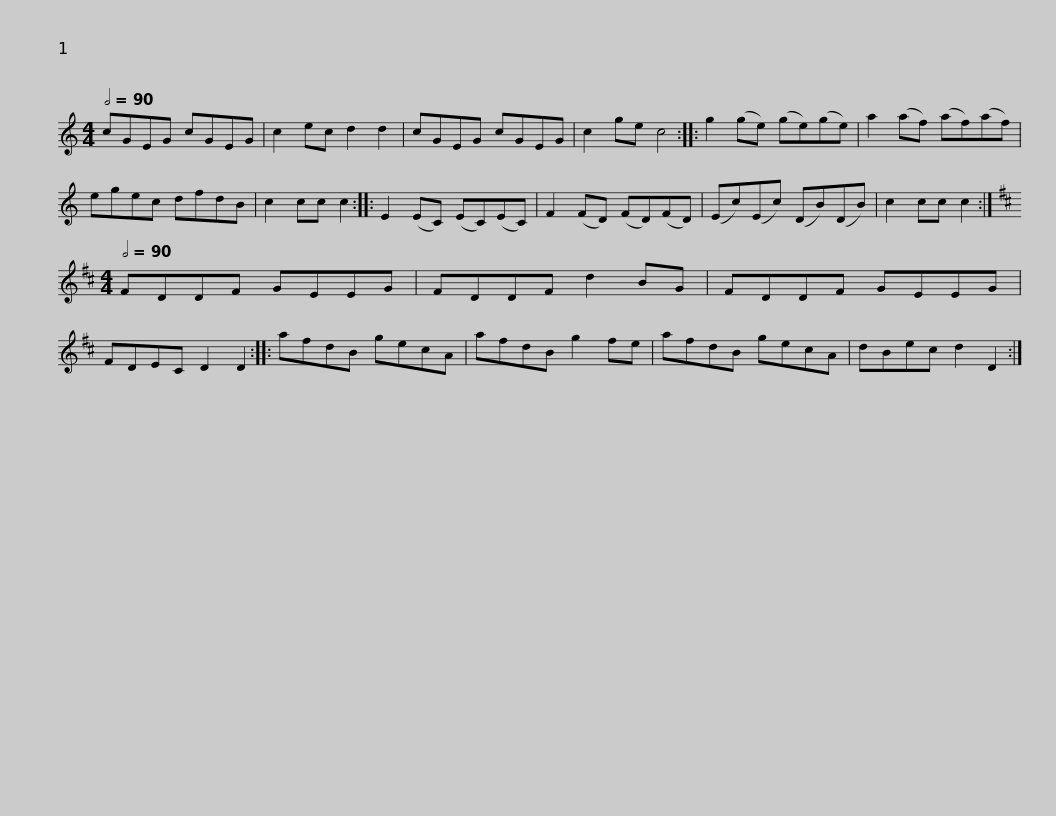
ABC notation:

X:1
L:1/8
Q:1/2=90
M:4/4
I:linebreak $
K:C
V:1 treble
V:1
 cGEG cGEG | c2 ec d2 d2 | cGEG cGEG | c2 ge c4 :: g2 (ge) (ge)(ge) | %5
 a2 (af) (af)(af) |$ egec dfdB | c2 cc c2 :: E2 (EC) (EC)(EC) | F2 (FD) (FD)(FD) | %10
 (Ec)(Ec) (DB)(DB) | c2 cc c2 :|$[K:D][M:4/4][Q:1/2=90] FDDF GEEG | FDDF d2 BG | FDDF GEEG | %15
 FDEC D2 D2 :: afdB gecA |$ afdB g2 fe | afdB gecA | dBec d2 D2 :| %20
